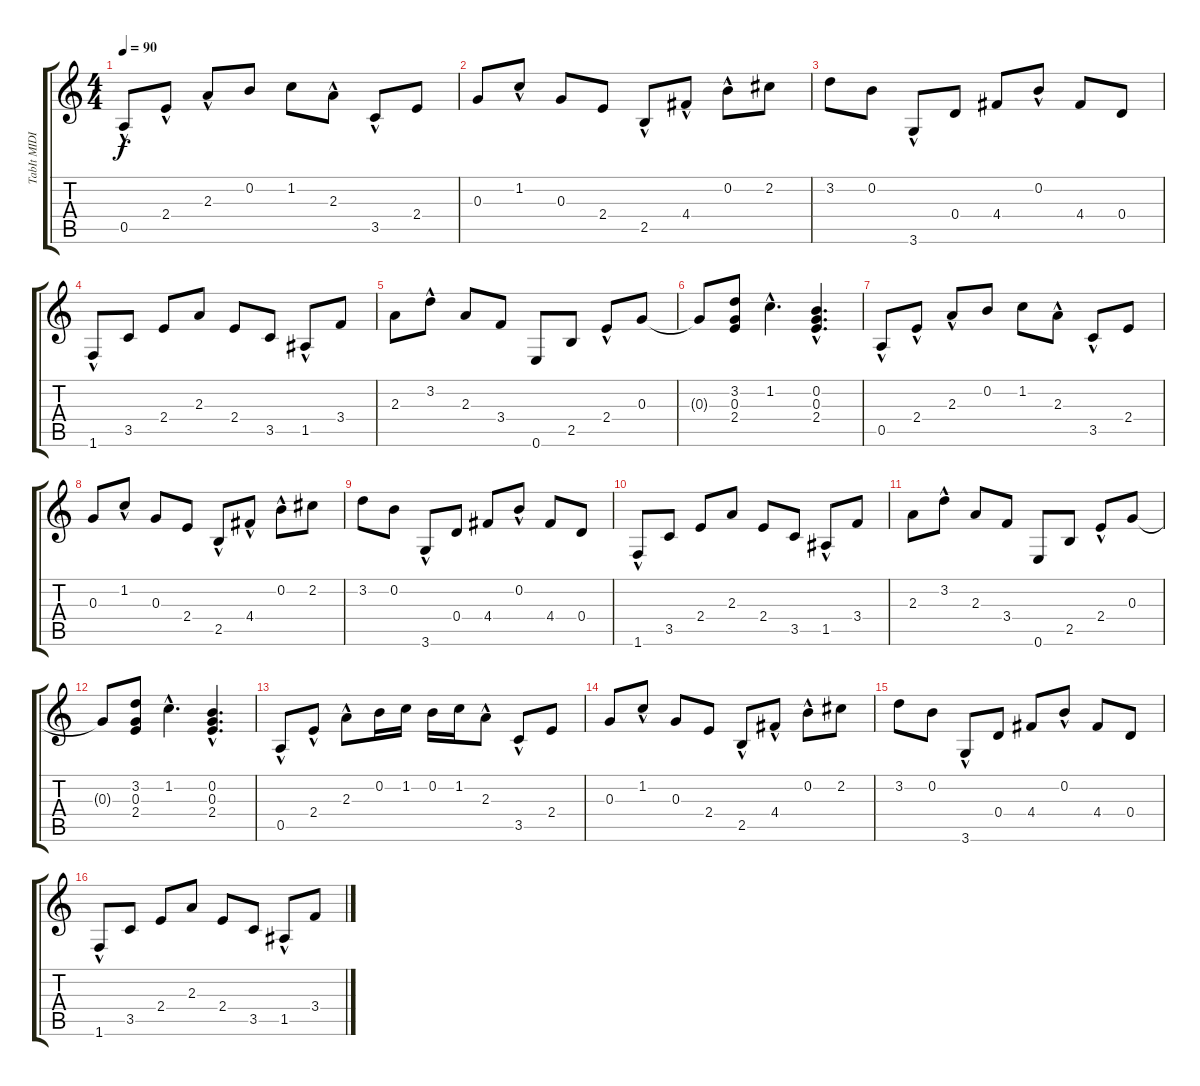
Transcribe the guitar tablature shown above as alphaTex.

\track ("TabIt MIDI - Track 1" "TabIt MIDI") {instrument electricguitarclean}
\staff {score tabs}
\tuning (E4 B3 G3 D3 A2 E2) {hide}
\ts (4 4)
\tempo 90
\clef g2
\ks c
0.5{hac}.8{dy f instrument electricguitarclean} 2.4{hac}.8 2.3{hac}.8 0.2.8 1.2.8 2.3{hac}.8 3.5{hac}.8 2.4.8 |
0.3.8 1.2{hac}.8 0.3.8 2.4.8 2.5{hac}.8 4.4{hac}.8 0.2{hac}.8 2.2.8 |
3.2.8 0.2.8 3.6{hac}.8 0.4.8 4.4.8 0.2{hac}.8 4.4.8 0.4.8 |
1.6{hac}.8 3.5.8 2.4.8 2.3.8 2.4.8 3.5.8 1.5{hac}.8 3.4.8 |
2.3.8 3.2{hac}.8 2.3.8 3.4.8 0.6.8 2.5.8 2.4{hac}.8 0.3.8 |
0.3{t}.8 (3.2 0.3 2.4).8 1.2{hac}.4{d} (0.2{hac} 0.3 2.4).4{d} |
0.5{hac}.8 2.4{hac}.8 2.3{hac}.8 0.2.8 1.2.8 2.3{hac}.8 3.5{hac}.8 2.4.8 |
0.3.8 1.2{hac}.8 0.3.8 2.4.8 2.5{hac}.8 4.4{hac}.8 0.2{hac}.8 2.2.8 |
3.2.8 0.2.8 3.6{hac}.8 0.4.8 4.4.8 0.2{hac}.8 4.4.8 0.4.8 |
1.6{hac}.8 3.5.8 2.4.8 2.3.8 2.4.8 3.5.8 1.5{hac}.8 3.4.8 |
2.3.8 3.2{hac}.8 2.3.8 3.4.8 0.6.8 2.5.8 2.4{hac}.8 0.3.8 |
0.3{t}.8 (3.2 0.3 2.4).8 1.2{hac}.4{d} (0.2{hac} 0.3 2.4).4{d} |
0.5{hac}.8 2.4{hac}.8 2.3{hac}.8 0.2.16 1.2.16 0.2.16 1.2.16 2.3{hac}.8 3.5{hac}.8 2.4.8 |
0.3.8 1.2{hac}.8 0.3.8 2.4.8 2.5{hac}.8 4.4{hac}.8 0.2{hac}.8 2.2.8 |
3.2.8 0.2.8 3.6{hac}.8 0.4.8 4.4.8 0.2{hac}.8 4.4.8 0.4.8 |
1.6{hac}.8 3.5.8 2.4.8 2.3.8 2.4.8 3.5.8 1.5{hac}.8 3.4.8
